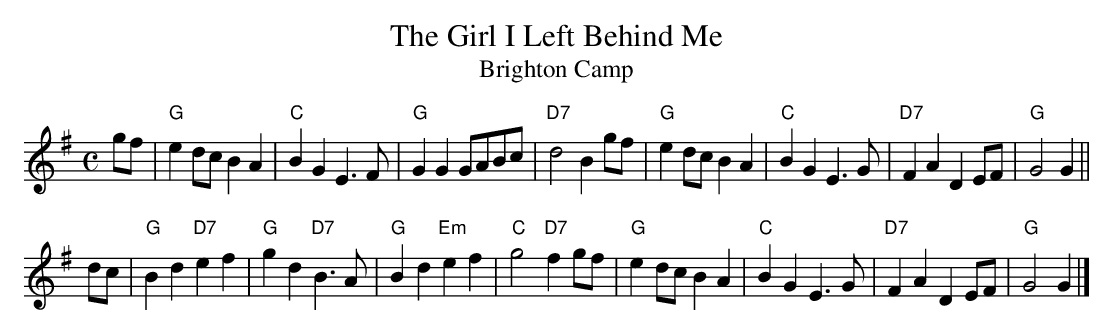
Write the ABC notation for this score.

X:1
T: The Girl I Left Behind Me
T: Brighton Camp
M: C
L: 1/4
K: G
g/f/ \
| "G"ed/c/ BA | "C"BG E>F | "G"GG G/A/B/c/ | "D7"d2 Bg/f/ \
|  "G"ed/c/ BA | "C"BG E>G | "D7"FA DE/F/ | "G"G2 G ||
d/c/ \
| "G"Bd "D7"ef | "G"gd "D7"B>A | "G"Bd "Em"ef | "C"g2 "D7"fg/f/ \
|  "G"ed/c/ BA | "C"BG E>G | "D7"FA DE/F/ | "G"G2 G |]
